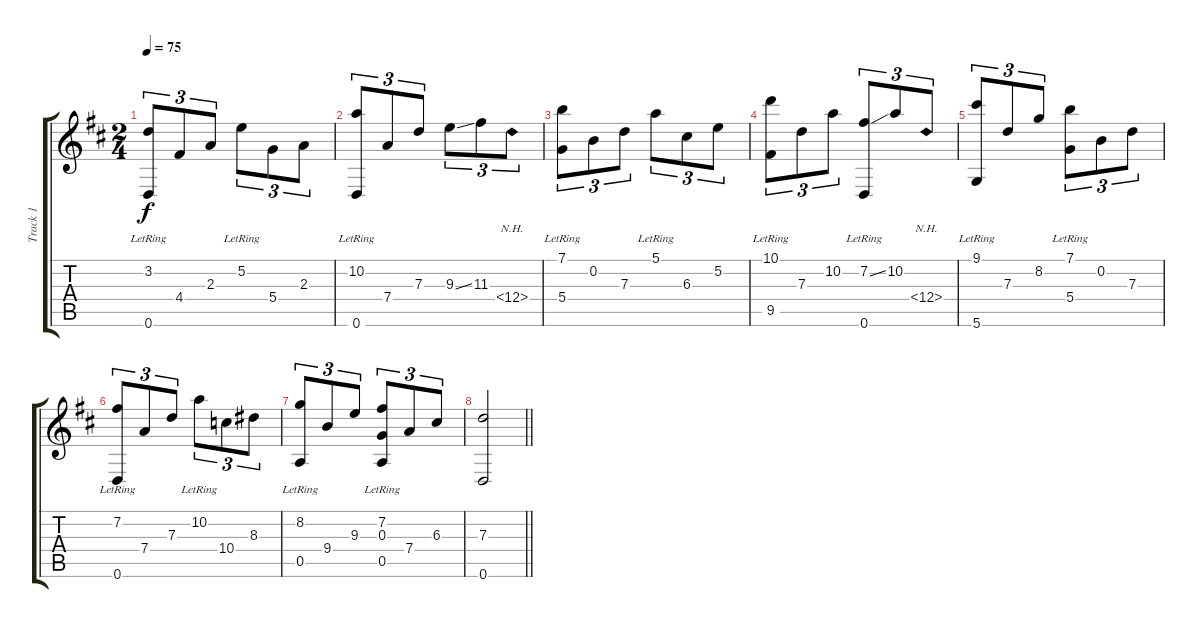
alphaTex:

\track ("Track 1" "Track 1") {instrument acousticguitarnylon}
\staff {score tabs}
\tuning (E4 B3 G3 D3 A2 D2) {hide}
\ts (2 4)
\tempo 75
\clef g2
\ks d
(3.2{lr} 0.6{lr}).8{tu (3 2) dy f} 4.4.8{tu (3 2)} 2.3.8{tu (3 2)} 5.2{lr}.8{tu (3 2)} 5.4.8{tu (3 2)} 2.3.8{tu (3 2)} |
(10.2{lr} 0.6{lr}).8{tu (3 2)} 7.4.8{tu (3 2)} 7.3.8{tu (3 2)} 9.3{ss}.8{tu (3 2)} 11.3.8{tu (3 2)} 12.4{nh}.8{tu (3 2)} |
(7.1{lr} 5.4{lr}).8{tu (3 2)} 0.2.8{tu (3 2)} 7.3.8{tu (3 2)} 5.1{lr}.8{tu (3 2)} 6.3.8{tu (3 2)} 5.2.8{tu (3 2)} |
(10.1{lr} 9.5{lr}).8{tu (3 2)} 7.3.8{tu (3 2)} 10.2.8{tu (3 2)} (7.2{ss} 0.6{lr}).8{tu (3 2)} 10.2.8{tu (3 2)} 12.4{nh}.8{tu (3 2)} |
(9.1{lr} 5.6{lr}).8{tu (3 2)} 7.3.8{tu (3 2)} 8.2.8{tu (3 2)} (7.1{lr} 5.4{lr}).8{tu (3 2)} 0.2.8{tu (3 2)} 7.3.8{tu (3 2)} |
(7.2{lr} 0.6{lr}).8{tu (3 2)} 7.4.8{tu (3 2)} 7.3.8{tu (3 2)} 10.2{lr}.8{tu (3 2)} 10.4.8{tu (3 2)} 8.3.8{tu (3 2)} |
(8.2{lr} 0.5{lr}).8{tu (3 2)} 9.4.8{tu (3 2)} 9.3.8{tu (3 2)} (7.2{lr} 0.3 0.5{lr}).8{tu (3 2)} 7.4.8{tu (3 2)} 6.3.8{tu (3 2)} |
\barLineRight lightlight
(7.3 0.6).2
